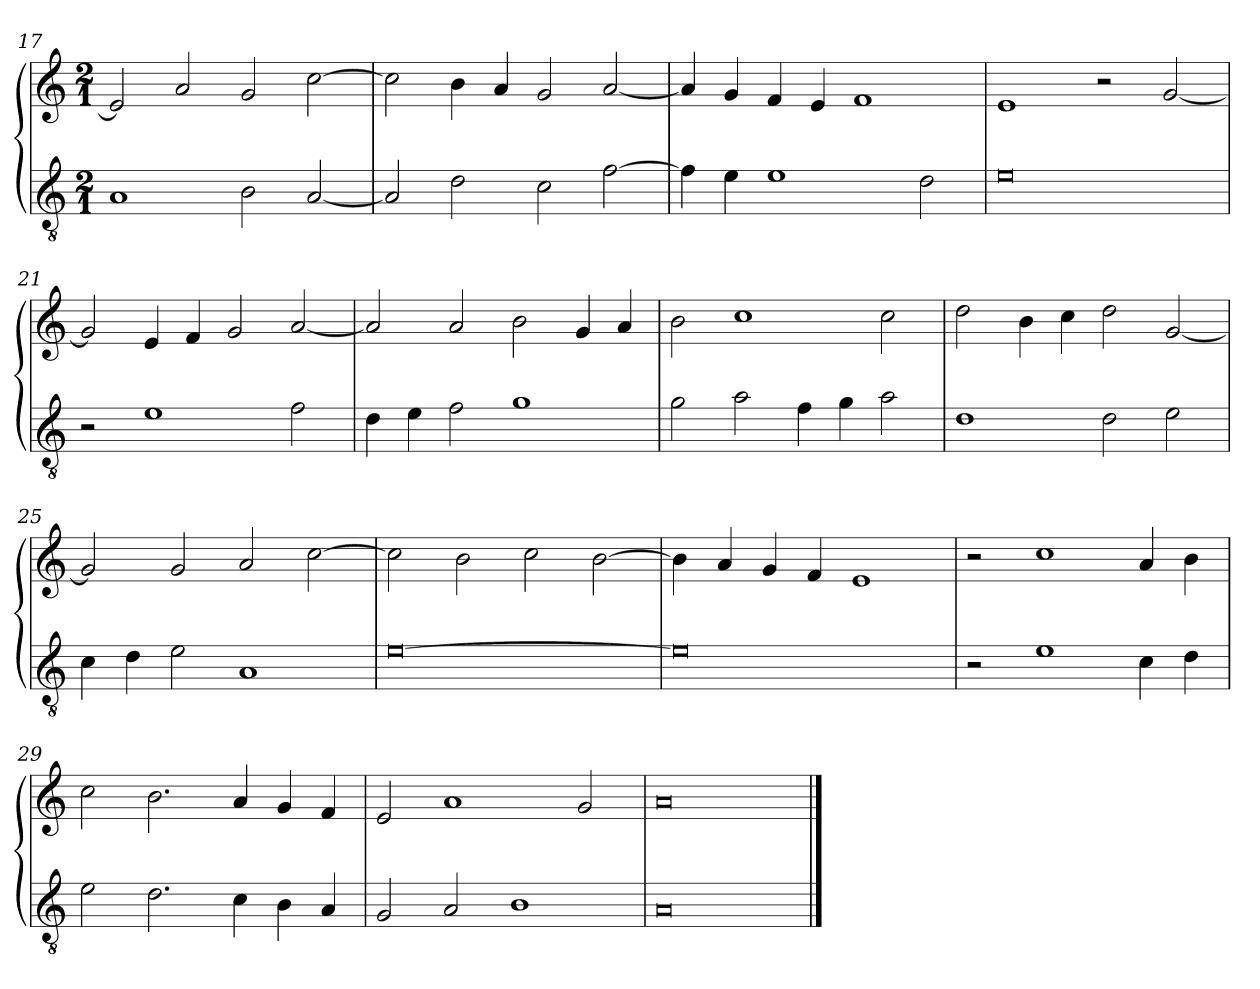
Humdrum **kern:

**kern	**kern
*part2	*part1
*staff2	*staff1
*clefGv2	*clefG2
*k[]	*k[]
*M2/1	*M2/1
=17	=17
1A	2e]
.	2a
2B	2g
[2A	[2cc
=18	=18
2A]	2cc]
2d	4b
.	4a
2c	2g
[2f	[2a
=19	=19
4f]	4a]
4e	4g
1e	4f
.	4e
.	1f
2d	.
=20	=20
0e	1e
.	2r
.	[2g
=21	=21
2r	2g]
1e	4e
.	4f
.	2g
2f	[2a
=22	=22
4d	2a]
4e	.
2f	2a
1g	2b
.	4g
.	4a
=23	=23
2g	2b
2a	1cc
4f	.
4g	.
2a	2cc
=24	=24
1d	2dd
.	4b
.	4cc
2d	2dd
2e	[2g
=25	=25
4c	2g]
4d	.
2e	2g
1A	2a
.	[2cc
=26	=26
[0e	2cc]
.	2b
.	2cc
.	[2b
=27	=27
0e]	4b]
.	4a
.	4g
.	4f
.	1e
=28	=28
2r	2r
1e	1cc
4c	4a
4d	4b
=29	=29
2e	2cc
2.d	2.b
4c	4a
4B	4g
4A	4f
=30	=30
2G	2e
2A	1a
1B	.
.	2g
=31	=31
0A	0a
==	==
*-	*-
